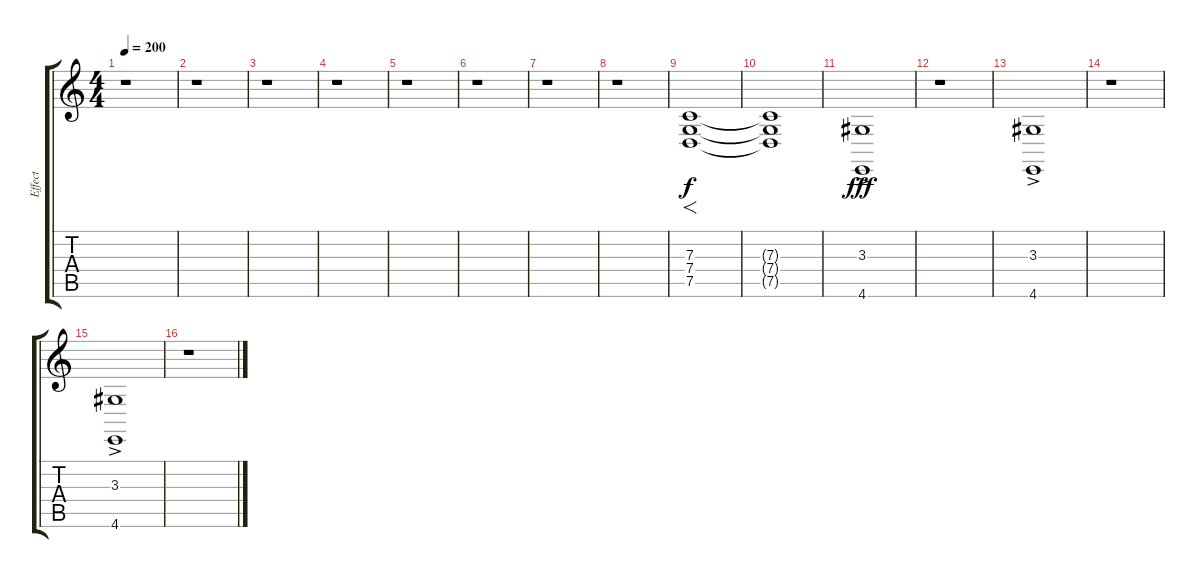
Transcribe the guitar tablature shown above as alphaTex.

\track ("Effect" "Effect") {instrument stringensemble2}
\staff {score tabs}
\tuning (D4 A3 F3 C3 G2 C2) {hide}
\ts (4 4)
\tempo 200
\clef g2
\ks c
r.1{dy fff} |
r.1 |
r.1 |
r.1 |
r.1 |
r.1 |
r.1 |
r.1 |
(7.3 7.4 7.5).1{f dy f volume 16 instrument seashore} |
(7.3{t} 7.4{t} 7.5{t}).1 |
(3.3{ac} 4.6{ac}).1{dy fff volume 16 instrument agogo} |
r.1 |
(3.3{ac} 4.6{ac}).1{volume 16 instrument agogo} |
r.1 |
(3.3{ac} 4.6{ac}).1{volume 16 instrument agogo} |
r.1
